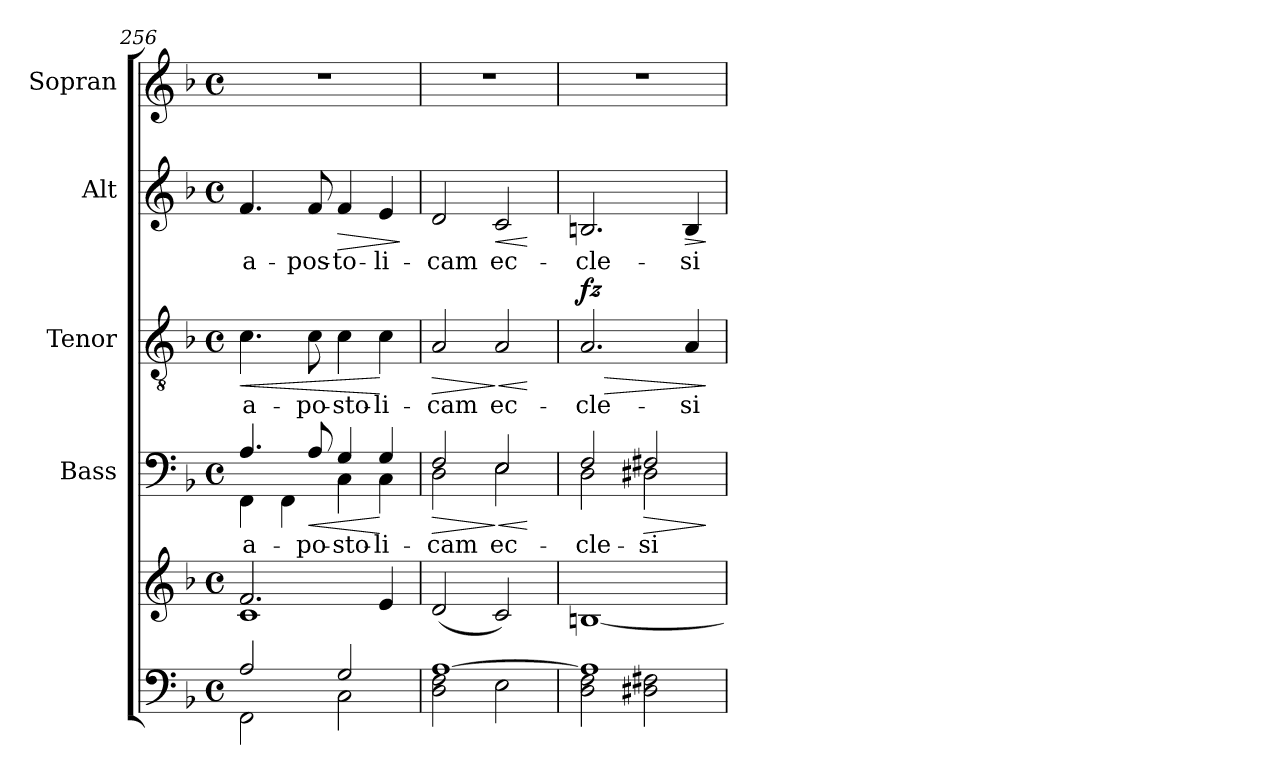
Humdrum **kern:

**kern	**kern	**kern	**text	**dynam	**kern	**text	**dynam	**kern	**text	**dynam	**kern
*part5	*part5	*part4	*part4	*part4	*part3	*part3	*part3	*part2	*part2	*part2	*part1
*staff6	*staff5	*staff4	*staff4	*staff4	*staff3	*staff3	*staff3	*staff2	*staff2	*staff2	*staff1
*	*	*I"Bass	*	*	*I"Tenor	*	*	*I"Alt	*	*	*I"Sopran
*	*	*I'B.	*	*	*I'T.	*	*	*I'A.	*	*	*I'S.
*clefF4	*clefG2	*clefF4	*	*	*clefGv2	*	*	*clefG2	*	*	*clefG2
*k[b-]	*k[b-]	*k[b-]	*	*	*k[b-]	*	*	*k[b-]	*	*	*k[b-]
*F:	*F:	*F:	*	*	*F:	*	*	*F:	*	*	*F:
*M4/4	*M4/4	*M4/4	*	*	*M4/4	*	*	*M4/4	*	*	*M4/4
*met(c)	*met(c)	*met(c)	*	*	*met(c)	*	*	*met(c)	*	*	*met(c)
=256	=256	=256	=256	=256	=256	=256	=256	=256	=256	=256	=256
*^	*^	*	*	*	*	*	*	*	*	*	*
!	!	!	!	!	!LO:LY:b	!	!	!LO:LY:b	!LO:HP:b	!	!LO:LY:b	!	!
*	*	*	*	*^	*	*	*	*	*	*	*	*	*
2A/	2FF\	2.f/	1c	4.A/	4FF\	a-	.	4.c\	a-	<	4.f/	a-	.	1r
.	.	.	.	.	4FF\	.	.	.	.	.	.	.	.	.
!	!	!	!	!	!	!LO:LY:b	!LO:HP:b	!	!LO:LY:b	!	!	!LO:LY:b	!	!
.	.	.	.	8A/	.	-po-	<	8c\	-po-	.	8f/	-pos-	.	.
!	!	!	!	!	!	!LO:LY:b	!	!	!LO:LY:b	!	!	!LO:LY:b	!LO:HP:b	!
2G/	2C\	.	.	4G/	4C\	-sto-	.	4c\	-sto-	.	4f/	-to-	>	.
!	!	!	!	!	!	!LO:LY:b	!	!	!LO:LY:b	!	!	!LO:LY:b	!	!
.	.	4e/	.	4G/	4C\	-li-	[	4c\	-li-	[	4e/	-li-	.	.
*v	*v	*	*	*v	*v	*	*	*	*	*	*	*	*	*
*	*v	*v	*	*	*	*	*	*	*	*	*	*
.	.	.	.	.	.	.	.	.	.	]	.
=257	=257	=257	=257	=257	=257	=257	=257	=257	=257	=257	=257
*^	*	*	*	*	*	*	*	*	*	*	*
!	!	!	!	!LO:LY:b	!LO:HP:b	!	!LO:LY:b	!LO:HP:b	!	!LO:LY:b	!	!
*	*	*	*^	*	*	*	*	*	*	*	*	*
[>1A	2D\ 2F\	(<2d/	2F/	2D\	-cam	>	2A/	-cam	>	2d/	-cam	.	1r
!	!	!	!	!	!LO:LY:b	!LO:HP:n=1:b	!	!LO:LY:b	!LO:HP:n=1:b	!	!LO:LY:b	!LO:HP:b	!
.	2E\	2c/)	2E/	2E\	ec-	] <	2A/	ec-	] <	2c/	ec-	<	.
*v	*v	*	*v	*v	*	*	*	*	*	*	*	*	*
.	.	.	.	[	.	.	[	.	.	[	.
=258	=258	=258	=258	=258	=258	=258	=258	=258	=258	=258	=258
*^	*	*	*	*	*	*	*	*	*	*	*
!	!	!	!	!LO:LY:b	!	!	!LO:LY:b	!LO:HP:b	!	!LO:LY:b	!	!
*	*	*	*^	*	*	*	*	*	*	*	*	*
!	!	!	!	!	!	!	!	!	!LO:DY:n=1:a	!	!	!	!
1A]	2D\ 2F\	[1Bn	2F/	2D\	-cle-	.	2.A/	-cle-	> fz	2.Bn/	-cle-	.	1r
!	!	!	!	!	!LO:LY:b	!LO:HP:b	!	!	!	!	!	!	!
.	2D#X\ 2F#X\	.	2F#X/	2D#X\	-si-	>	.	.	.	.	.	.	.
!	!	!	!	!	!	!	!	!LO:LY:b	!	!	!LO:LY:b	!LO:HP:b	!
.	.	.	.	.	.	.	4A/	-si-	.	4B/	-si-	>	.
*v	*v	*	*v	*v	*	*	*	*	*	*	*	*	*
.	.	.	.	]	.	.	]	.	.	]	.
=	=	=	=	=	=	=	=	=	=	=	=
*-	*-	*-	*-	*-	*-	*-	*-	*-	*-	*-	*-
